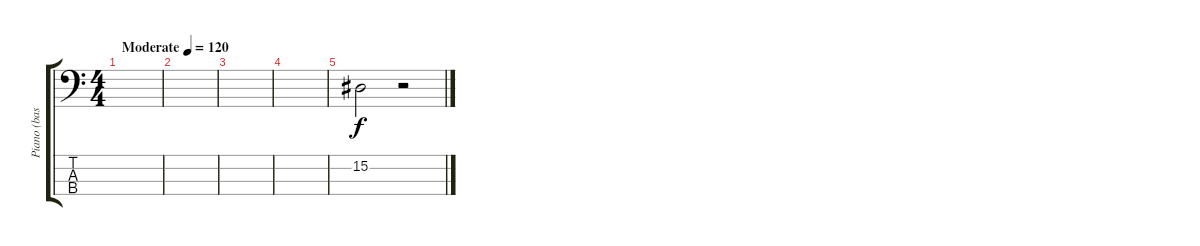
\track ("Piano (bass)" "Piano (bas") {instrument acousticgrandpiano}
\staff {score tabs}
\tuning (F2 C2 G1 C1) {hide}
\ts (4 4)
\tempo (120 "Moderate")
\clef f4
\ks c
|
|
|
|
15.2.2 r.2
